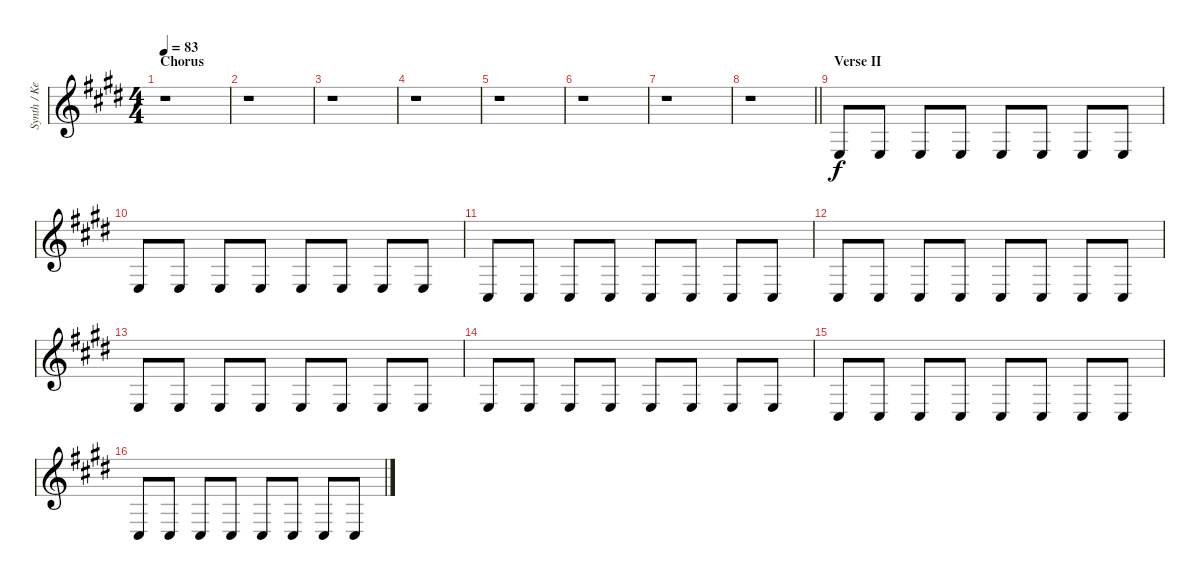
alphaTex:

\track ("Synth / Keyboard I" "Synth / Ke") {instrument acousticgrandpiano}
\staff {score}
\tuning (D4 B3 G3 D3 G2 D2) {hide}
\ts (4 4)
\section ("" "Chorus")
\tempo 83
\clef g2
\ks e
r.1{dy f} |
r.1 |
r.1 |
r.1 |
r.1 |
r.1 |
r.1 |
\barLineRight lightlight
r.1 |
\section ("" "Verse II")
9.5.8 9.5.8 9.5.8 9.5.8 9.5.8 9.5.8 9.5.8 9.5.8 |
9.5.8 9.5.8 9.5.8 9.5.8 9.5.8 9.5.8 9.5.8 9.5.8 |
6.5.8 6.5.8 6.5.8 6.5.8 6.5.8 6.5.8 6.5.8 6.5.8 |
6.5.8 6.5.8 6.5.8 6.5.8 6.5.8 6.5.8 6.5.8 6.5.8 |
9.5.8 9.5.8 9.5.8 9.5.8 9.5.8 9.5.8 9.5.8 9.5.8 |
9.5.8 9.5.8 9.5.8 9.5.8 9.5.8 9.5.8 9.5.8 9.5.8 |
6.5.8 6.5.8 6.5.8 6.5.8 6.5.8 6.5.8 6.5.8 6.5.8 |
6.5.8 6.5.8 6.5.8 6.5.8 6.5.8 6.5.8 6.5.8 6.5.8
